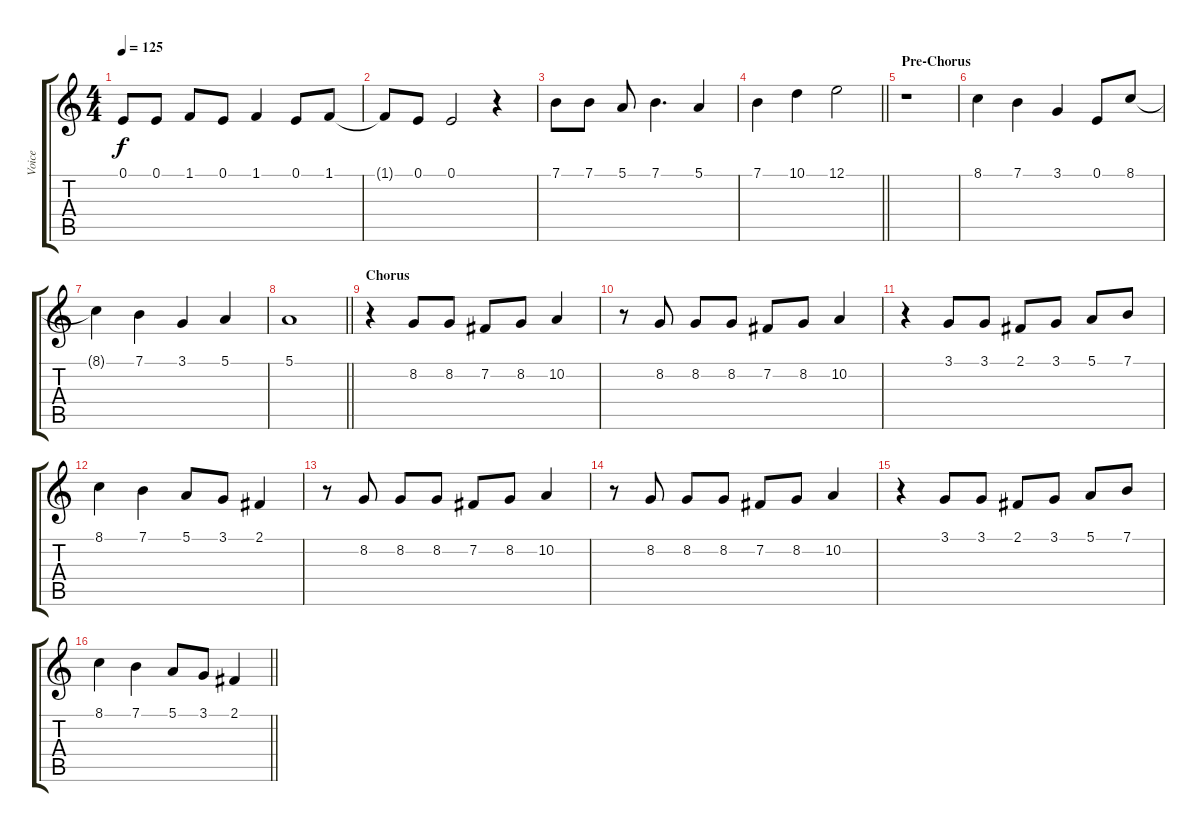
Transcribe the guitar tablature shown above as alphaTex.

\track ("Voice " "Voice ") {instrument lead6voice}
\staff {score tabs}
\tuning (E4 B3 G3 D3 A2 E2) {hide}
\ts (4 4)
\tempo 125
\clef g2
\ks c
0.1.8{dy f} 0.1.8 1.1.8 0.1.8 1.1.4 0.1.8 1.1.8 |
1.1{t}.8 0.1.8 0.1.2 r.4 |
7.1.8 7.1.8 5.1.8 7.1.4{d} 5.1.4 |
\barLineRight lightlight
7.1.4 10.1.4 12.1.2 |
\section ("" "Pre-Chorus ")
r.1 |
8.1.4 7.1.4 3.1.4 0.1.8 8.1.8 |
8.1{t}.4 7.1.4 3.1.4 5.1.4 |
\barLineRight lightlight
5.1.1 |
\section ("" "Chorus ")
r.4 8.2.8 8.2.8 7.2.8 8.2.8 10.2.4 |
r.8 8.2.8 8.2.8 8.2.8 7.2.8 8.2.8 10.2.4 |
r.4 3.1.8 3.1.8 2.1.8 3.1.8 5.1.8 7.1.8 |
8.1.4 7.1.4 5.1.8 3.1.8 2.1.4 |
r.8 8.2.8 8.2.8 8.2.8 7.2.8 8.2.8 10.2.4 |
r.8 8.2.8 8.2.8 8.2.8 7.2.8 8.2.8 10.2.4 |
r.4 3.1.8 3.1.8 2.1.8 3.1.8 5.1.8 7.1.8 |
\barLineRight lightlight
8.1.4 7.1.4 5.1.8 3.1.8 2.1.4
